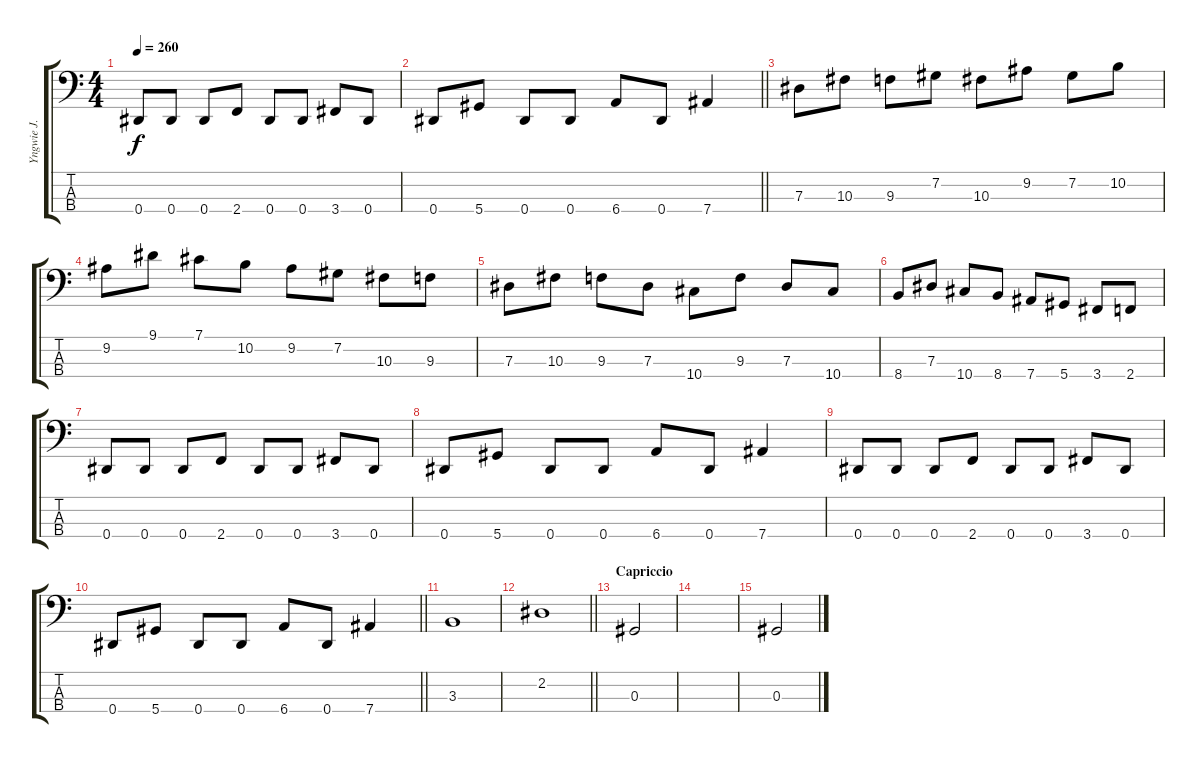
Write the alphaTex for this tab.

\track ("Yngwie J. Malmsteen" "Yngwie J. ") {instrument electricbasspick}
\staff {score tabs}
\tuning (Gb2 Db2 Ab1 Eb1) {hide}
\ts (4 4)
\tempo 260
\clef f4
\ks c
0.4.8{dy f} 0.4.8 0.4.8 2.4.8 0.4.8 0.4.8 3.4.8 0.4.8 |
\barLineRight lightlight
0.4.8 5.4.8 0.4.8 0.4.8 6.4.8 0.4.8 7.4.4 |
7.3.8 10.3.8 9.3.8 7.2.8 10.3.8 9.2.8 7.2.8 10.2.8 |
9.2.8 9.1.8 7.1.8 10.2.8 9.2.8 7.2.8 10.3.8 9.3.8 |
7.3.8 10.3.8 9.3.8 7.3.8 10.4.8 9.3.8 7.3.8 10.4.8 |
8.4.8 7.3.8 10.4.8 8.4.8 7.4.8 5.4.8 3.4.8 2.4.8 |
0.4.8 0.4.8 0.4.8 2.4.8 0.4.8 0.4.8 3.4.8 0.4.8 |
0.4.8 5.4.8 0.4.8 0.4.8 6.4.8 0.4.8 7.4.4 |
0.4.8 0.4.8 0.4.8 2.4.8 0.4.8 0.4.8 3.4.8 0.4.8 |
\barLineRight lightlight
0.4.8 5.4.8 0.4.8 0.4.8 6.4.8 0.4.8 7.4.4 |
3.3.1 |
\barLineRight lightlight
2.2.1 |
\section ("" "Capriccio")
0.3.2 |
|
0.3.2
